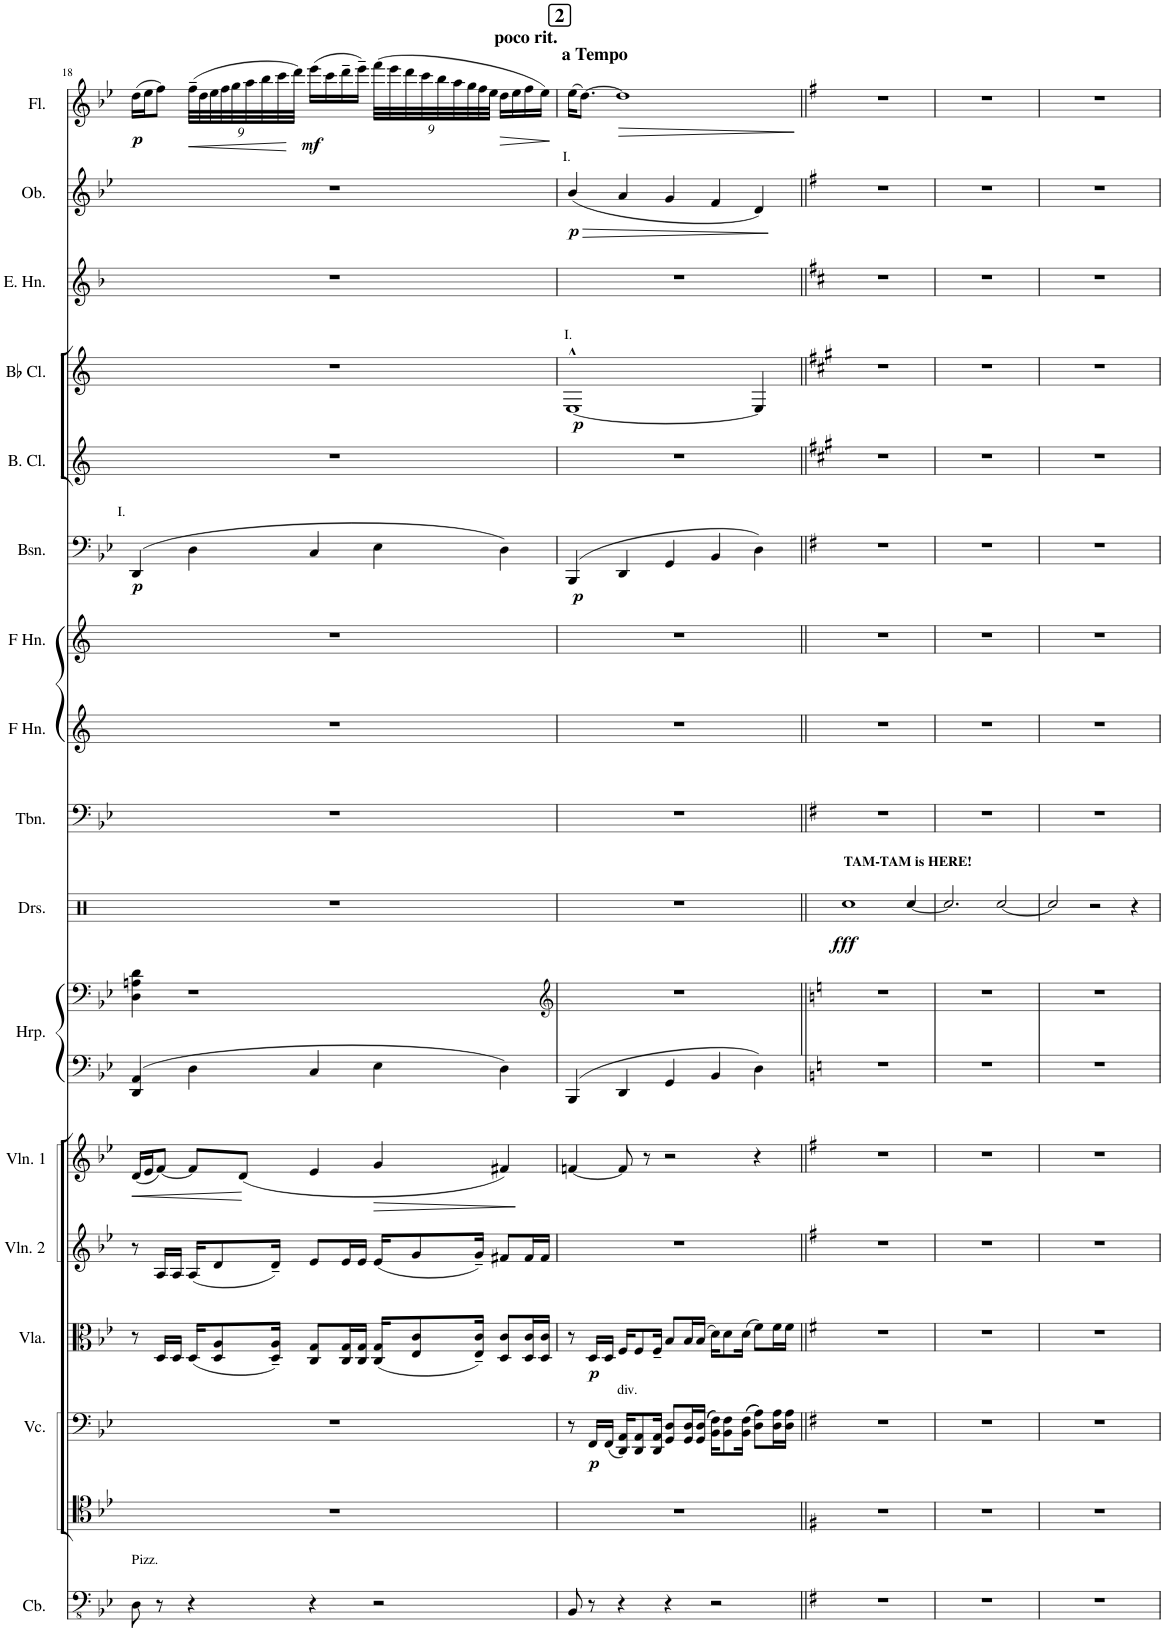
**kern	**kern	**kern	**dynam	**kern	**dynam	**kern	**kern	**dynam	**kern	**kern	**kern	**dynam	**kern	**kern	**kern	**kern	**dynam	**kern	**kern	**dynam	**kern	**kern	**dynam	**kern	**dynam
*part17	*part16	*part15	*part15	*part14	*part14	*part13	*part12	*part12	*part11	*part11	*part10	*part10	*part9	*part8	*part7	*part6	*part6	*part5	*part4	*part4	*part3	*part2	*part2	*part1	*part1
*staff18	*staff17	*staff16	*staff16	*staff15	*staff15	*staff14	*staff13	*staff13	*staff12	*staff11	*staff10	*staff10	*staff9	*staff8	*staff7	*staff6	*staff6	*staff5	*staff4	*staff4	*staff3	*staff2	*staff2	*staff1	*staff1
*I"Contrabass	*I"Violoncello	*I"Violoncello	*	*I"Viola	*	*I"Violin 2	*I"Violin 1	*	*I"Harp	*	*I"Drumset	*	*I"Trombone	*I"2 Horns in F	*I"2 Horns in F	*I"2 Bassoons	*	*I"Bass Clarinet in Bb	*I"2 Clarinets in Bb	*	*I"English Horn	*I"Oboe	*	*I"Flute	*
*I'Cb.	*	*I'Vc.	*	*I'Vla.	*	*I'Vln. 2	*I'Vln. 1	*	*I'Hrp.	*	*I'Drs.	*	*I'Tbn.	*	*	*I'Bsn.	*	*I'B. Cl.	*	*	*I'E. Hn.	*I'Ob.	*	*I'Fl.	*
!!LO:PB:g=z
*clefFv4	*clefC4	*clefF4	*	*clefC3	*	*clefG2	*clefG2	*	*clefF4	*clefF4	*clefX	*	*clefF4	*clefG2	*clefG2	*clefF4	*	*clefG2	*clefG2	*	*clefG2	*clefG2	*	*clefG2	*
*	*	*	*	*	*	*	*Trd1c2	*	*Trd5c9	*Trd5c9	*	*	*	*Trd4c7	*Trd4c7	*	*	*Trd8c14	*Trd1c2	*	*Trd4c7	*	*	*	*
*k[b-e-]	*k[b-e-]	*k[b-e-]	*	*k[b-e-]	*	*k[b-e-]	*k[b-e-]	*	*k[b-e-]	*k[b-e-]	*k[]	*	*k[b-e-]	*k[]	*k[]	*k[b-e-]	*	*k[]	*k[]	*	*k[b-]	*k[b-e-]	*	*k[b-e-]	*
*M5/4	*M5/4	*M5/4	*	*M5/4	*	*M5/4	*M5/4	*	*M5/4	*M5/4	*M5/4	*	*M5/4	*M5/4	*M5/4	*M5/4	*	*M5/4	*M5/4	*	*M5/4	*M5/4	*	*M5/4	*
=18	=18	=18	=18	=18	=18	=18	=18	=18	=18	=18	=18	=18	=18	=18	=18	=18	=18	=18	=18	=18	=18	=18	=18	=18	=18
!	!	!	!	!	!	!	!	!	!	!	!	!	!	!	!	!LO:TX:a:t=I.	!	!	!	!	!	!	!	!	!
!LO:TX:a:t=Pizz.	!	!	!	!	!	!	!	!	!	!	!	!	!	!	!	!	!	!	!	!	!	!	!	!	!
!	!	!	!	!	!	!	!	!LO:HP:b	!	!	!	!	!	!	!	!	!LO:DY:b	!	!	!	!	!	!	!	!LO:DY:b
8DD\	4%5r	4%5r	.	8r	.	8r	(16d/LL	<	4DD/ 4AA/	4D\ 4An\ 4d\	4%5r	.	4%5r	4%5r	4%5r	(4DD/	p	4%5r	4%5r	.	4%5r	4%5r	.	(16dd\LL	p
.	.	.	.	.	.	.	16e-/J	.	.	.	.	.	.	.	.	.	.	.	.	.	.	.	.	16ee-\J	.
8r	.	.	.	16D~/LL	.	16A~/LL	[8f/J)	.	.	.	.	.	.	.	.	.	.	.	.	.	.	.	.	8ff\J)	.
.	.	.	.	16D~/JJ	.	16A~/JJ	.	.	.	.	.	.	.	.	.	.	.	.	.	.	.	.	.	.	.
*	*	*	*	*	*	*	*	*	*	*	*	*	*	*	*	*	*	*	*	*	*	*	*	*Xbrackettup	*
!	!	!	!	!	!	!	!	!	!	!	!	!	!	!	!	!	!	!	!	!	!	!	!	!	!LO:HP:b
4r	.	.	.	(16D/KL	.	(16A/KL	8f/L]	.	4D\	1r	.	.	.	.	.	4D\	.	.	.	.	.	.	.	(36ff~\LLL	<
.	.	.	.	.	.	.	.	.	.	.	.	.	.	.	.	.	.	.	.	.	.	.	.	36dd\	.
.	.	.	.	.	.	.	.	.	.	.	.	.	.	.	.	.	.	.	.	.	.	.	.	36ee-\	.
.	.	.	.	8D/ 8A/	.	8d/	.	.	.	.	.	.	.	.	.	.	.	.	.	.	.	.	.	.	.
.	.	.	.	.	.	.	.	.	.	.	.	.	.	.	.	.	.	.	.	.	.	.	.	36ff\	.
.	.	.	.	.	.	.	.	.	.	.	.	.	.	.	.	.	.	.	.	.	.	.	.	36gg\	.
.	.	.	.	.	.	.	(8d/J	.	.	.	.	.	.	.	.	.	.	.	.	.	.	.	.	.	.
.	.	.	.	.	.	.	.	.	.	.	.	.	.	.	.	.	.	.	.	.	.	.	.	36aa\	.
.	.	.	.	.	.	.	.	.	.	.	.	.	.	.	.	.	.	.	.	.	.	.	.	36bb-\	.
.	.	.	.	16D/~ 16A/~Jk)	.	16d~/Jk)	.	.	.	.	.	.	.	.	.	.	.	.	.	.	.	.	.	.	.
.	.	.	.	.	.	.	.	.	.	.	.	.	.	.	.	.	.	.	.	.	.	.	.	36ccc\	.
.	.	.	.	.	.	.	.	.	.	.	.	.	.	.	.	.	.	.	.	.	.	.	.	36ddd\JJJ)	.
!	!	!	!	!	!	!	!	!	!	!	!	!	!	!	!	!	!	!	!	!	!	!	!	!	!LO:DY:n=1:b
4r	.	.	.	8C/~ 8G/~L	.	8e-~/L	4e-/	[	4C/	.	.	.	.	.	.	4C/	.	.	.	.	.	.	.	(16eee-\LL	[ mf
.	.	.	.	.	.	.	.	.	.	.	.	.	.	.	.	.	.	.	.	.	.	.	.	16ccc\	.
.	.	.	.	16C/~ 16G/~L	.	16e-~/L	.	.	.	.	.	.	.	.	.	.	.	.	.	.	.	.	.	16ddd~\	.
.	.	.	.	16C/~ 16G/~JJ	.	16e-~/JJ	.	.	.	.	.	.	.	.	.	.	.	.	.	.	.	.	.	16eee-~\JJ)	.
!	!	!	!	!	!	!	!	!LO:HP:b	!	!	!	!	!	!	!	!	!	!	!	!	!	!	!	!	!
2r	.	.	.	(16C/ 16G/KL	.	(16e-/KL	4g/	>	4E-\	.	.	.	.	.	.	4E-\	.	.	.	.	.	.	.	(36fff\LLL	.
.	.	.	.	.	.	.	.	.	.	.	.	.	.	.	.	.	.	.	.	.	.	.	.	36eee-\	.
.	.	.	.	.	.	.	.	.	.	.	.	.	.	.	.	.	.	.	.	.	.	.	.	36ddd\	.
.	.	.	.	8E-/ 8c/	.	8g/	.	.	.	.	.	.	.	.	.	.	.	.	.	.	.	.	.	.	.
.	.	.	.	.	.	.	.	.	.	.	.	.	.	.	.	.	.	.	.	.	.	.	.	36ccc\	.
.	.	.	.	.	.	.	.	.	.	.	.	.	.	.	.	.	.	.	.	.	.	.	.	36bb-\	.
.	.	.	.	.	.	.	.	.	.	.	.	.	.	.	.	.	.	.	.	.	.	.	.	36aa\	.
.	.	.	.	.	.	.	.	.	.	.	.	.	.	.	.	.	.	.	.	.	.	.	.	36gg\	.
.	.	.	.	16E-/~ 16c/~Jk)	.	16g~/Jk)	.	.	.	.	.	.	.	.	.	.	.	.	.	.	.	.	.	.	.
.	.	.	.	.	.	.	.	.	.	.	.	.	.	.	.	.	.	.	.	.	.	.	.	36ff\	.
.	.	.	.	.	.	.	.	.	.	.	.	.	.	.	.	.	.	.	.	.	.	.	.	36ee-\JJJ	.
!	!	!	!	!	!	!	!	!	!	!	!	!	!	!	!	!	!	!	!	!	!	!	!	!LO:TX:a:B:t=poco rit.	!
!	!	!	!	!	!	!	!	!	!	!	!	!	!	!	!	!	!	!	!	!	!	!	!	!	!LO:HP:b
.	.	.	.	8D/~ 8c/~L	.	8f#X~/L	4f#X/)	.	4D\	.	.	.	.	.	.	4D\)	.	.	.	.	.	.	.	16dd\LL	>
.	.	.	.	.	.	.	.	.	.	.	.	.	.	.	.	.	.	.	.	.	.	.	.	16ee-\	.
.	.	.	.	16D/~ 16c/~L	.	16f#~/L	.	.	.	.	.	.	.	.	.	.	.	.	.	.	.	.	.	16ff\	.
.	.	.	.	16D/~ 16c/~JJ	.	16f#~/JJ	.	.	.	.	.	.	.	.	.	.	.	.	.	.	.	.	.	16ee-\JJ)	.
.	.	.	.	.	.	.	.	]	.	.	.	.	.	.	.	.	.	.	.	.	.	.	.	.	]
=19	=19	=19	=19	=19	=19	=19	=19	=19	=19	=19	=19	=19	=19	=19	=19	=19	=19	=19	=19	=19	=19	=19	=19	=19	=19
!!LO:REH:place=s1:a:B:cj:fs=14:t=2
*	*	*	*	*	*	*	*	*	*	*clefG2	*	*	*	*	*	*	*	*	*	*	*	*	*	*	*
!	!	!	!	!	!	!	!	!	!	!	!	!	!	!	!	!	!	!	!	!	!	!	!	!LO:TX:a:B:t=a Tempo	!
!	!	!	!	!	!	!	!	!	!	!	!	!	!	!	!	!	!	!	!	!	!	!LO:TX:a:t=I.	!	!	!
!	!	!	!	!	!	!	!	!	!	!	!	!	!	!	!	!	!	!	!LO:TX:a:t=I.	!	!	!	!	!	!
!	!	!	!	!	!	!	!	!	!	!	!	!	!	!	!	!	!LO:DY:b	!	!	!LO:DY:b	!	!	!LO:HP:b	!	!
!	!	!	!	!	!	!	!	!	!	!	!	!	!	!	!	!	!	!	!	!	!	!	!LO:DY:n=1:b	!	!
8BBB-/	4%5r	8r	.	8r	.	4%5r	[4fn/	.	4BBB-/	4%5r	4%5r	.	4%5r	4%5r	4%5r	(4BBB-/	p	4%5r	[1E^^	p	4%5r	(4b-/	> p	(16ee-\KL	.
.	.	.	.	.	.	.	.	.	.	.	.	.	.	.	.	.	.	.	.	.	.	.	.	[8.dd\J)	.
!	!	!	!LO:DY:b	!	!LO:DY:b	!	!	!	!	!	!	!	!	!	!	!	!	!	!	!	!	!	!	!	!
8r	.	16FF~/LL	p	16D~/LL	p	.	.	.	.	.	.	.	.	.	.	.	.	.	.	.	.	.	.	.	.
.	.	(16FF~/JJ	.	16D~/JJ	.	.	.	.	.	.	.	.	.	.	.	.	.	.	.	.	.	.	.	.	.
!	!	!LO:TX:a:t=div.	!	!	!	!	!	!	!	!	!	!	!	!	!	!	!	!	!	!	!	!	!	!	!
!	!	!	!	!	!	!	!	!	!	!	!	!	!	!	!	!	!	!	!	!	!	!	!	!	!LO:HP:b
4r	.	16DD/ 16AA/KL)	.	16F/KL	.	.	8f/]	.	4DD/	.	.	.	.	.	.	4DD/	.	.	.	.	.	4a/	.	1dd]	>
.	.	8DD/ 8AA/	.	8F/	.	.	.	.	.	.	.	.	.	.	.	.	.	.	.	.	.	.	.	.	.
.	.	.	.	.	.	.	8r	.	.	.	.	.	.	.	.	.	.	.	.	.	.	.	.	.	.
.	.	16DD/~ 16AA/~Jk	.	16F~/Jk	.	.	.	.	.	.	.	.	.	.	.	.	.	.	.	.	.	.	.	.	.
4r	.	8GG/~ 8D/~L	.	8B-~/L	.	.	2r	.	4GG/	.	.	.	.	.	.	4GG/	.	.	.	.	.	4g/	.	.	.
.	.	16GG/~ 16D/~L	.	16B-~/L	.	.	.	.	.	.	.	.	.	.	.	.	.	.	.	.	.	.	.	.	.
.	.	((16GG/~ 16D/~JJ	.	(16B-~/JJ	.	.	.	.	.	.	.	.	.	.	.	.	.	.	.	.	.	.	.	.	.
2r	.	16BB-\ 16F\KL))	.	16d\KL)	.	.	.	.	4BB-/	.	.	.	.	.	.	4BB-/	.	.	.	.	.	4f/	.	.	.
.	.	8BB-\ 8F\	.	8d\	.	.	.	.	.	.	.	.	.	.	.	.	.	.	.	.	.	.	.	.	.
.	.	((16BB-\~ 16F\~Jk	.	(16d~\Jk	.	.	.	.	.	.	.	.	.	.	.	.	.	.	.	.	.	.	.	.	.
.	.	8D\~ 8A\~L))	.	8f~\L)	.	.	4r	.	4D\	.	.	.	.	.	.	4D\)	.	.	4E/]	.	.	4d/)	.	.	.
.	.	16D\~ 16A\~L	.	16f~\L	.	.	.	.	.	.	.	.	.	.	.	.	.	.	.	.	.	.	.	.	.
.	.	16D\~ 16A\~JJ	.	16f~\JJ	.	.	.	.	.	.	.	.	.	.	.	.	.	.	.	.	.	.	.	.	.
.	.	.	.	.	.	.	.	.	.	.	.	.	.	.	.	.	.	.	.	.	.	.	]	.	]
=20||	=20||	=20||	=20||	=20||	=20||	=20||	=20||	=20||	=20||	=20||	=20||	=20||	=20||	=20||	=20||	=20||	=20||	=20||	=20||	=20||	=20||	=20||	=20||	=20||	=20||
*k[f#]	*k[f#]	*k[f#]	*	*k[f#]	*	*k[f#]	*k[f#]	*	*k[]	*k[]	*	*	*k[f#]	*k[]	*k[]	*k[f#]	*	*k[f#c#g#]	*k[f#c#g#]	*	*k[f#c#]	*k[f#]	*	*k[f#]	*
!	!	!	!	!	!	!	!	!	!	!	!LO:TX:a:B:t=TAM-TAM is HERE!	!	!	!	!	!	!	!	!	!	!	!	!	!	!
!	!	!	!	!	!	!	!	!	!	!	!	!LO:DY:b	!	!	!	!	!	!	!	!	!	!	!	!	!
4%5r	4%5r	4%5r	.	4%5r	.	4%5r	4%5r	.	4%5r	4%5r	1Rcc	fff	4%5r	4%5r	4%5r	4%5r	.	4%5r	4%5r	.	4%5r	4%5r	.	4%5r	.
.	.	.	.	.	.	.	.	.	.	.	[4Rcc/	.	.	.	.	.	.	.	.	.	.	.	.	.	.
=21	=21	=21	=21	=21	=21	=21	=21	=21	=21	=21	=21	=21	=21	=21	=21	=21	=21	=21	=21	=21	=21	=21	=21	=21	=21
4%5r	4%5r	4%5r	.	4%5r	.	4%5r	4%5r	.	4%5r	4%5r	2.Rcc/]	.	4%5r	4%5r	4%5r	4%5r	.	4%5r	4%5r	.	4%5r	4%5r	.	4%5r	.
.	.	.	.	.	.	.	.	.	.	.	[2Rcc/	.	.	.	.	.	.	.	.	.	.	.	.	.	.
=22	=22	=22	=22	=22	=22	=22	=22	=22	=22	=22	=22	=22	=22	=22	=22	=22	=22	=22	=22	=22	=22	=22	=22	=22	=22
4%5r	4%5r	4%5r	.	4%5r	.	4%5r	4%5r	.	4%5r	4%5r	2Rcc/]	.	4%5r	4%5r	4%5r	4%5r	.	4%5r	4%5r	.	4%5r	4%5r	.	4%5r	.
.	.	.	.	.	.	.	.	.	.	.	2r	.	.	.	.	.	.	.	.	.	.	.	.	.	.
.	.	.	.	.	.	.	.	.	.	.	4r	.	.	.	.	.	.	.	.	.	.	.	.	.	.
=	=	=	=	=	=	=	=	=	=	=	=	=	=	=	=	=	=	=	=	=	=	=	=	=	=
*-	*-	*-	*-	*-	*-	*-	*-	*-	*-	*-	*-	*-	*-	*-	*-	*-	*-	*-	*-	*-	*-	*-	*-	*-	*-
